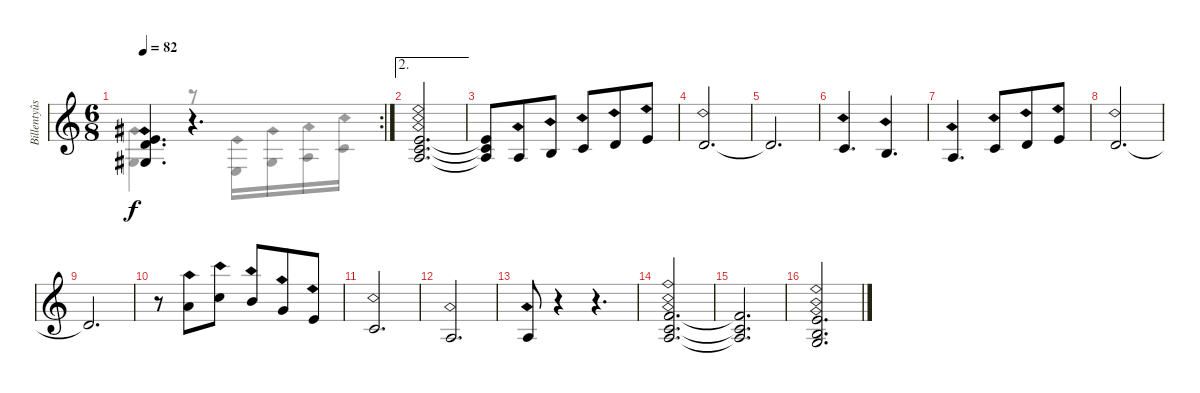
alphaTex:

\track ("Billentyûs 1 (Don Airey/Gavin Wright)" "Billentyûs") {instrument stringensemble1}
\staff {score}
\tuning (E4 B3 G3 D3 A2 E2) {hide}
\voice
\rc 2
\ts (6 8)
\tempo 82
\clef g2
\ks c
(0.1{t} 3.2{t} 1.3{ph 12}).4{d dy f} r.4{d} |
\ae 2
(0.1{ph 12} 1.2{ph 12} 2.3{ph 12}).2{d} |
(0.1{t} 1.2{t} 2.3{t}).8 2.3{ph 12}.8 0.2{ph 12}.8 1.2{ph 12}.8 3.2{ph 12}.8 0.1{ph 12}.8 |
3.2{ph 12}.2{d} |
3.2{t}.2{d} |
1.2{ph 12}.4{d} 0.2{ph 12}.4{d} |
2.3{ph 12}.4{d} 1.2{ph 12}.8 3.2{ph 12}.8 0.1{ph 12}.8 |
3.2{ph 12}.2{d} |
3.2{t}.2{d} |
r.8 5.1{ph 12}.8 8.1{ph 12}.8 7.1{ph 12}.8 3.1{ph 12}.8 0.1{ph 12}.8 |
1.2{ph 12}.2{d} |
2.3{ph 12}.2{d} |
2.3{ph 12}.8 r.4 r.4{d} |
(1.1{ph 12} 1.2{ph 12} 2.3{ph 12}).2{d} |
(1.1{t} 1.2{t} 2.3{t}).2{d} |
(0.1{ph 12} 0.2{ph 12} 0.3{ph 12}).2{d}
\voice
\clef g2
\ottava regular
\simile none
\ks c
0.3{ph 12}.4{d dy f} r.8 2.4{ph 12}.16 0.3{ph 12}.16 2.3{ph 12}.16 1.2{ph 12}.16 |
|
|
|
|
|
|
|
|
|
|
|
|
|
|
